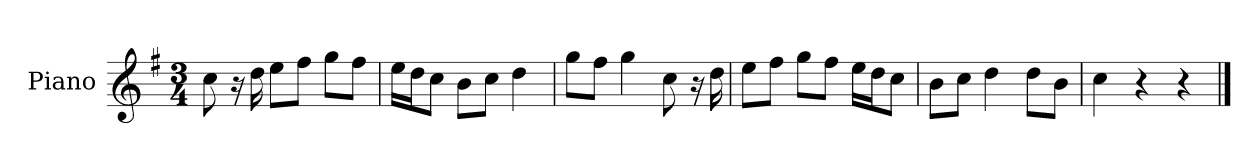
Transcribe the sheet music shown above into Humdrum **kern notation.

**kern
*part1
*staff1
*I"Piano
*I'P-no
*clefG2
*k[f#]
*M3/4
*MM91
=1
8cc\
16r
16dd\
8ee\L
8ff#\J
8gg\L
8ff#\J
=2
16ee\LL
16dd\J
8cc\J
8b\L
8cc\J
4dd\
=3
8gg\L
8ff#\J
4gg\
8cc\
16r
16dd\
=4
8ee\L
8ff#\J
8gg\L
8ff#\J
16ee\LL
16dd\J
8cc\J
=5
8b\L
8cc\J
4dd\
8dd\L
8b\J
=6
4cc\
4r
4r
==
*-
